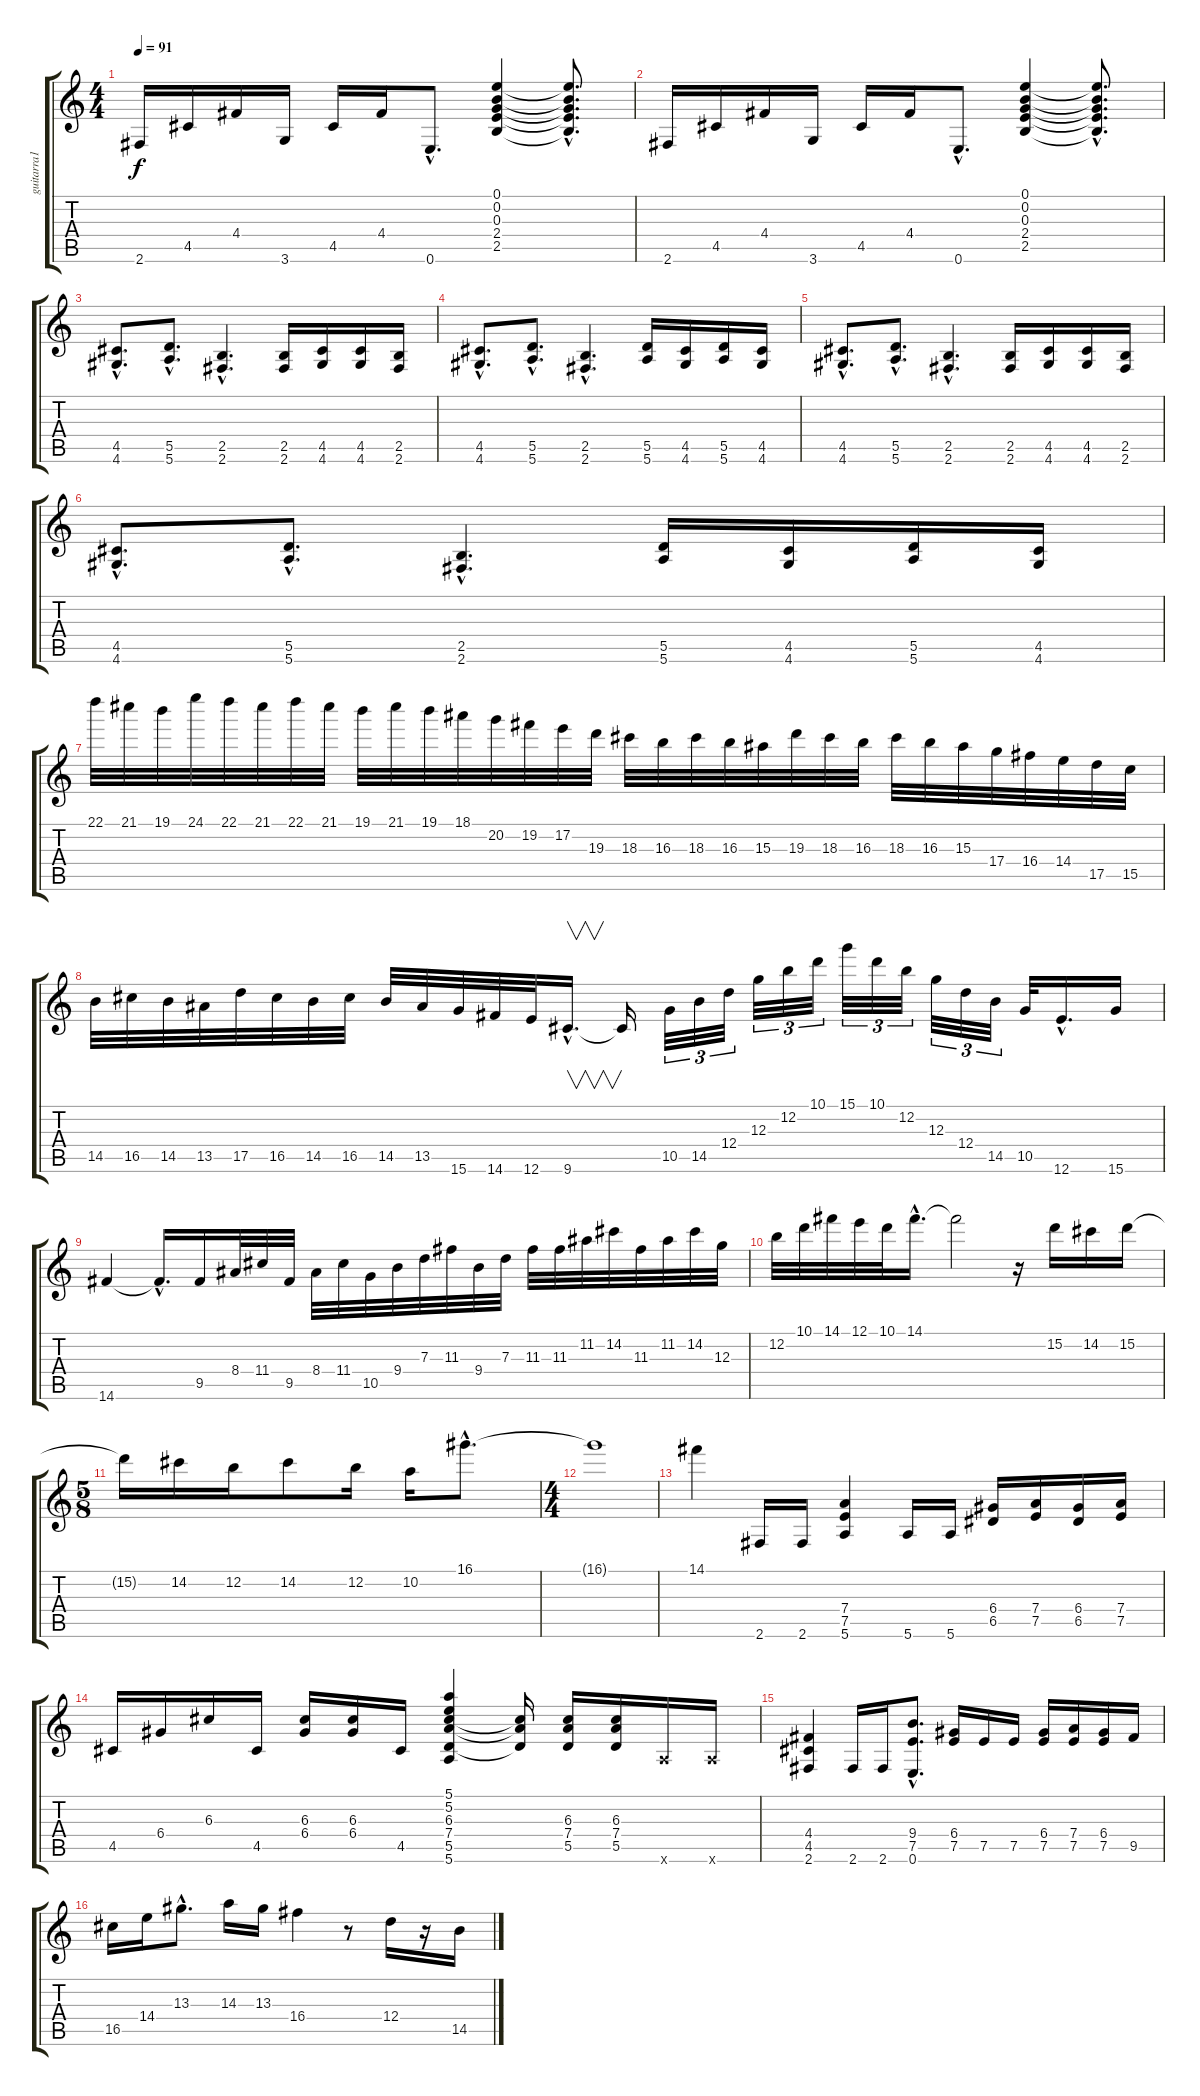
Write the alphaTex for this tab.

\track ("guitarra1" "guitarra1") {instrument distortionguitar}
\staff {score tabs}
\tuning (E4 B3 G3 D3 A2 E2) {hide}
\ts (4 4)
\tempo 91
\clef g2
\ks c
2.6.16{dy f} 4.5.16 4.4.16 3.6.16 4.5.16 4.4.16 0.6{hac}.8{d} (0.1 0.2 0.3 2.4 2.5).4 (0.1{hac t} 0.2{hac t} 0.3{hac t} 2.4{hac t} 2.5{hac t}).8{d} |
2.6.16 4.5.16 4.4.16 3.6.16 4.5.16 4.4.16 0.6{hac}.8{d} (0.1 0.2 0.3 2.4 2.5).4 (0.1{hac t} 0.2{hac t} 0.3{hac t} 2.4{hac t} 2.5{hac t}).8{d} |
(4.5{hac} 4.6{hac}).8{d} (5.5{hac} 5.6{hac}).8{d} (2.5{hac} 2.6{hac}).4{d} (2.5 2.6).16 (4.5 4.6).16 (4.5 4.6).16 (2.5 2.6).16 |
(4.5{hac} 4.6{hac}).8{d} (5.5{hac} 5.6{hac}).8{d} (2.5{hac} 2.6{hac}).4{d} (5.5 5.6).16 (4.5 4.6).16 (5.5 5.6).16 (4.5 4.6).16 |
(4.5{hac} 4.6{hac}).8{d} (5.5{hac} 5.6{hac}).8{d} (2.5{hac} 2.6{hac}).4{d} (2.5 2.6).16 (4.5 4.6).16 (4.5 4.6).16 (2.5 2.6).16 |
(4.5{hac} 4.6{hac}).8{d} (5.5{hac} 5.6{hac}).8{d} (2.5{hac} 2.6{hac}).4{d} (5.5 5.6).16 (4.5 4.6).16 (5.5 5.6).16 (4.5 4.6).16 |
22.1.32 21.1.32 19.1.32 24.1.32 22.1.32 21.1.32 22.1.32 21.1.32 19.1.32 21.1.32 19.1.32 18.1.32 20.2.32 19.2.32 17.2.32 19.3.32 18.3.32 16.3.32 18.3.32 16.3.32 15.3.32 19.3.32 18.3.32 16.3.32 18.3.32 16.3.32 15.3.32 17.4.32 16.4.32 14.4.32 17.5.32 15.5.32 |
14.5.32 16.5.32 14.5.32 13.5.32 17.5.32 16.5.32 14.5.32 16.5.32 14.5.32 13.5.32 15.6.32 14.6.32 12.6.32 9.6{hac}.16{v d} 9.6{t}.16 10.5.32{tu (3 2)} 14.5.32{tu (3 2)} 12.4.32{tu (3 2)} 12.3.32{tu (3 2)} 12.2.32{tu (3 2)} 10.1.32{tu (3 2)} 15.1.32{tu (3 2)} 10.1.32{tu (3 2)} 12.2.32{tu (3 2)} 12.3.32{tu (3 2)} 12.4.32{tu (3 2)} 14.5.32{tu (3 2)} 10.5.32 12.6{hac}.16{d} 15.6.16 |
14.6.4 14.6{hac t}.16{d} 9.5.16 8.4.32 11.4.32 9.5.32 8.4.32 11.4.32 10.5.32 9.4.32 7.3.32 11.3.32 9.4.32 7.3.32 11.3.32 11.3.32 11.2.32 14.2.32 11.3.32 11.2.32 14.2.32 12.3.32 |
12.2.32 10.1.32 14.1.32 12.1.32 10.1.32 14.1{hac}.16{d} 14.1{t}.2 r.16 15.2.16 14.2.16 15.2.16 |
\ts (5 8)
15.2{t}.16 14.2.16 12.2.16 14.2.8 12.2.16 10.2.16 16.1{hac}.8{d} |
\ts (4 4)
16.1{t}.1 |
14.1.4 2.6.16 2.6.16 (7.4 7.5 5.6).4 5.6.16 5.6.16 (6.4 6.5).16 (7.4 7.5).16 (6.4 6.5).16 (7.4 7.5).16 |
4.5.16 6.4.16 6.3.16 4.5.16 (6.3 6.4).16 (6.3 6.4).16 4.5.16 (5.1 5.2 6.3 7.4 5.5 5.6).4 (6.3{t} 7.4{t} 5.5{t}).16 (6.3 7.4 5.5).16 (6.3 7.4 5.5).16 5.6{x}.16 5.6{x}.16 |
(4.4 4.5 2.6).4 2.6.16 2.6.16 (9.4{hac} 7.5{hac} 0.6{hac}).8{d} (6.4 7.5).16 7.5.16 7.5.16 (6.4 7.5).16 (7.4 7.5).16 (6.4 7.5).16 9.5.16 |
16.5.16 14.4.16 13.3{hac}.8{d} 14.3.16 13.3.16 16.4.4 r.8 12.4.16 r.16 14.5.16
